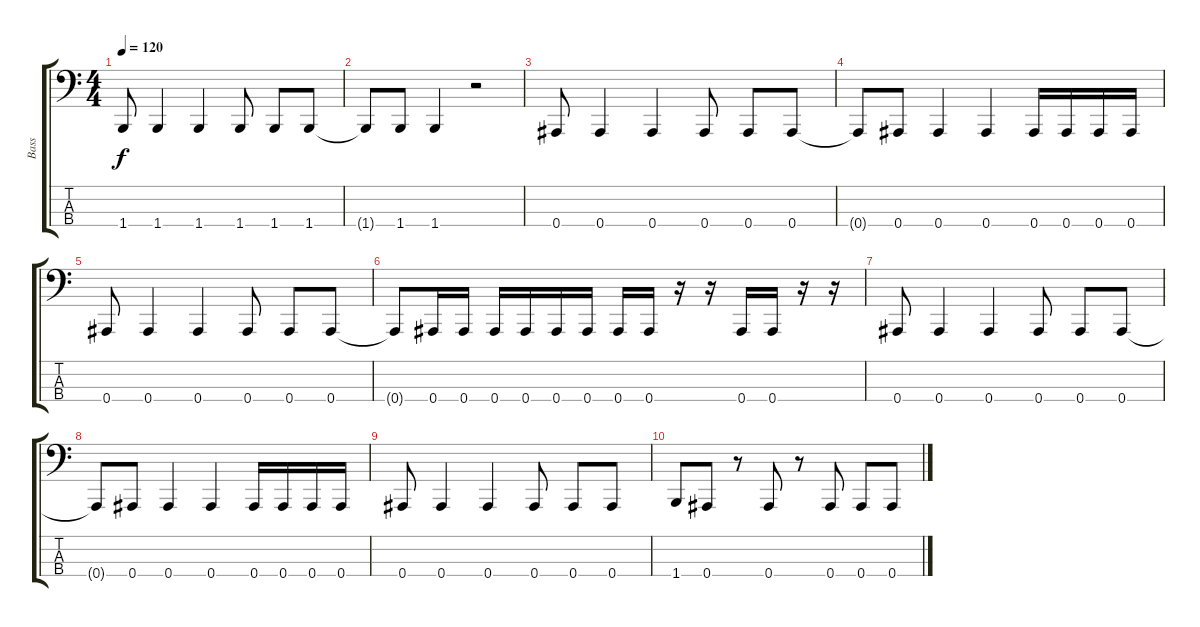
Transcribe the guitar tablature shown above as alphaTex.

\track ("Bass" "Bass") {instrument electricbassfinger}
\staff {score tabs}
\tuning (Eb2 Bb1 F1 Bb0) {hide}
\ts (4 4)
\tempo 120
\clef f4
\ks c
1.4.8{dy f} 1.4.4 1.4.4 1.4.8 1.4.8 1.4.8 |
1.4{t}.8 1.4.8 1.4.4 r.2 |
0.4.8 0.4.4 0.4.4 0.4.8 0.4.8 0.4.8 |
0.4{t}.8 0.4.8 0.4.4 0.4.4 0.4.16 0.4.16 0.4.16 0.4.16 |
0.4.8 0.4.4 0.4.4 0.4.8 0.4.8 0.4.8 |
0.4{t}.8 0.4.16 0.4.16 0.4.16 0.4.16 0.4.16 0.4.16 0.4.16 0.4.16 r.16 r.16 0.4.16 0.4.16 r.16 r.16 |
0.4.8 0.4.4 0.4.4 0.4.8 0.4.8 0.4.8 |
0.4{t}.8 0.4.8 0.4.4 0.4.4 0.4.16 0.4.16 0.4.16 0.4.16 |
0.4.8 0.4.4 0.4.4 0.4.8 0.4.8 0.4.8 |
1.4.8 0.4.8 r.8 0.4.8 r.8 0.4.8 0.4.8 0.4.8
